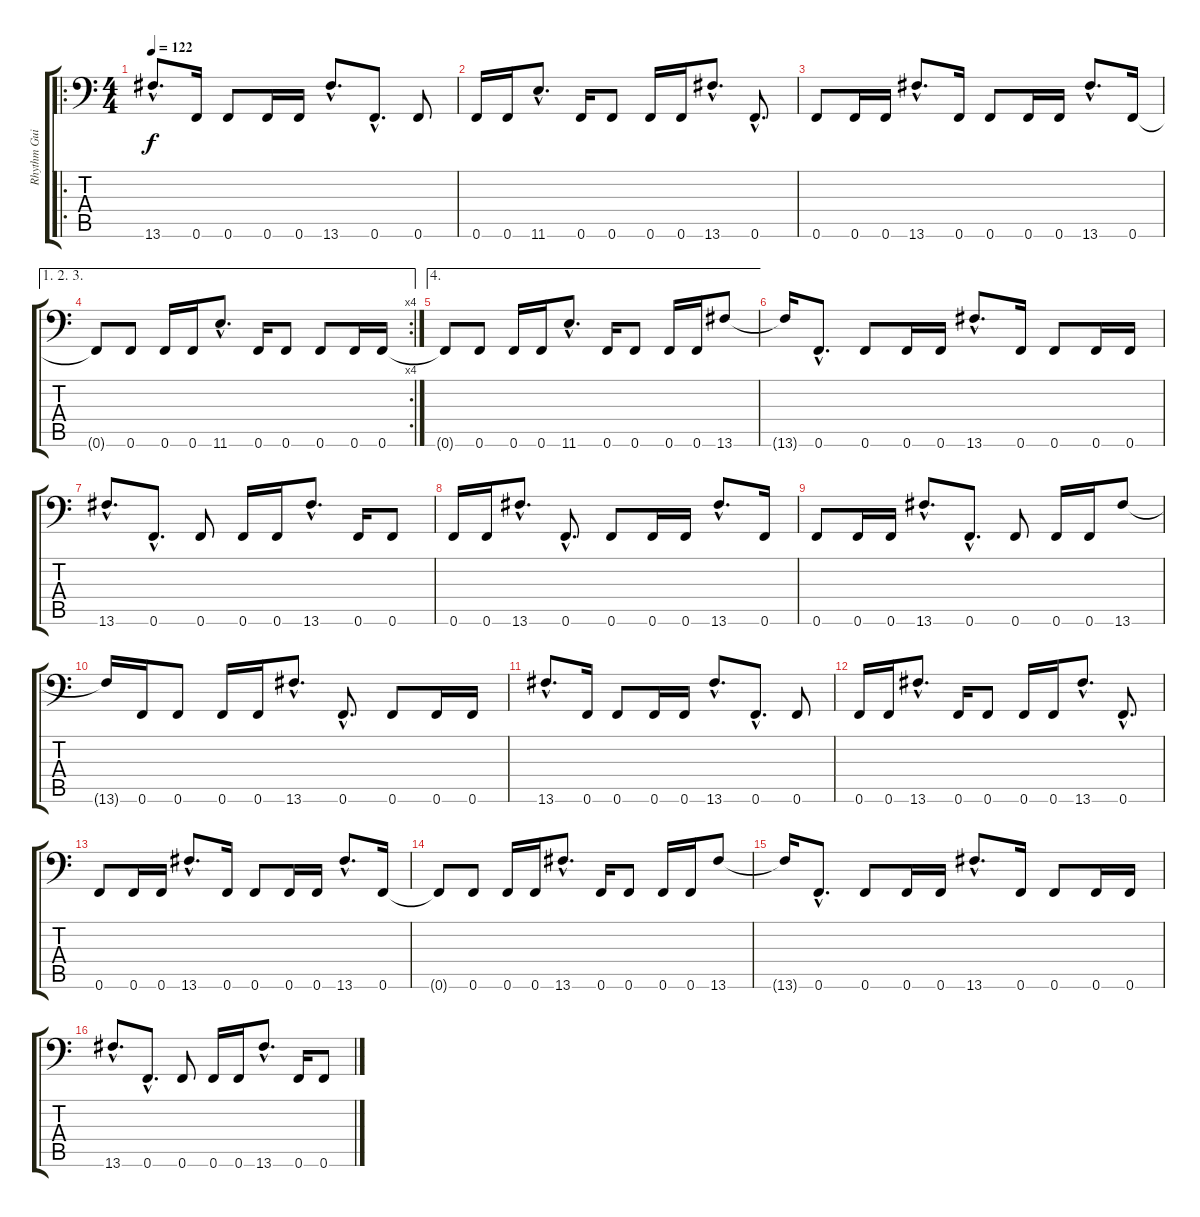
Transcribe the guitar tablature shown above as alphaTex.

\track ("Rhythm Guitar" "Rhythm Gui") {instrument distortionguitar}
\staff {score tabs}
\tuning (Gb4 Db4 Ab3 Eb3 Bb2 F1) {hide}
\ro
\ts (4 4)
\tempo 122
\clef f4
\ks c
13.6{hac}.8{d dy f} 0.6.16 0.6.8 0.6.16 0.6.16 13.6{hac}.8{d} 0.6{hac}.8{d} 0.6.8 |
0.6.16 0.6.16 11.6{hac}.8{d} 0.6.16 0.6.8 0.6.16 0.6.16 13.6{hac}.8{d} 0.6{hac}.8{d} |
0.6.8 0.6.16 0.6.16 13.6{hac}.8{d} 0.6.16 0.6.8 0.6.16 0.6.16 13.6{hac}.8{d} 0.6.16 |
\ae (1 2 3)
\rc 4
0.6{t}.8 0.6.8 0.6.16 0.6.16 11.6{hac}.8{d} 0.6.16 0.6.8 0.6.8 0.6.16 0.6.16 |
\ae 4
0.6{t}.8 0.6.8 0.6.16 0.6.16 11.6{hac}.8{d} 0.6.16 0.6.8 0.6.16 0.6.16 13.6.8 |
13.6{t}.16 0.6{hac}.8{d} 0.6.8 0.6.16 0.6.16 13.6{hac}.8{d} 0.6.16 0.6.8 0.6.16 0.6.16 |
13.6{hac}.8{d} 0.6{hac}.8{d} 0.6.8 0.6.16 0.6.16 13.6{hac}.8{d} 0.6.16 0.6.8 |
0.6.16 0.6.16 13.6{hac}.8{d} 0.6{hac}.8{d} 0.6.8 0.6.16 0.6.16 13.6{hac}.8{d} 0.6.16 |
0.6.8 0.6.16 0.6.16 13.6{hac}.8{d} 0.6{hac}.8{d} 0.6.8 0.6.16 0.6.16 13.6.8 |
13.6{t}.16 0.6.16 0.6.8 0.6.16 0.6.16 13.6{hac}.8{d} 0.6{hac}.8{d} 0.6.8 0.6.16 0.6.16 |
13.6{hac}.8{d} 0.6.16 0.6.8 0.6.16 0.6.16 13.6{hac}.8{d} 0.6{hac}.8{d} 0.6.8 |
0.6.16 0.6.16 13.6{hac}.8{d} 0.6.16 0.6.8 0.6.16 0.6.16 13.6{hac}.8{d} 0.6{hac}.8{d} |
0.6.8 0.6.16 0.6.16 13.6{hac}.8{d} 0.6.16 0.6.8 0.6.16 0.6.16 13.6{hac}.8{d} 0.6.16 |
0.6{t}.8 0.6.8 0.6.16 0.6.16 13.6{hac}.8{d} 0.6.16 0.6.8 0.6.16 0.6.16 13.6.8 |
13.6{t}.16 0.6{hac}.8{d} 0.6.8 0.6.16 0.6.16 13.6{hac}.8{d} 0.6.16 0.6.8 0.6.16 0.6.16 |
13.6{hac}.8{d} 0.6{hac}.8{d} 0.6.8 0.6.16 0.6.16 13.6{hac}.8{d} 0.6.16 0.6.8
